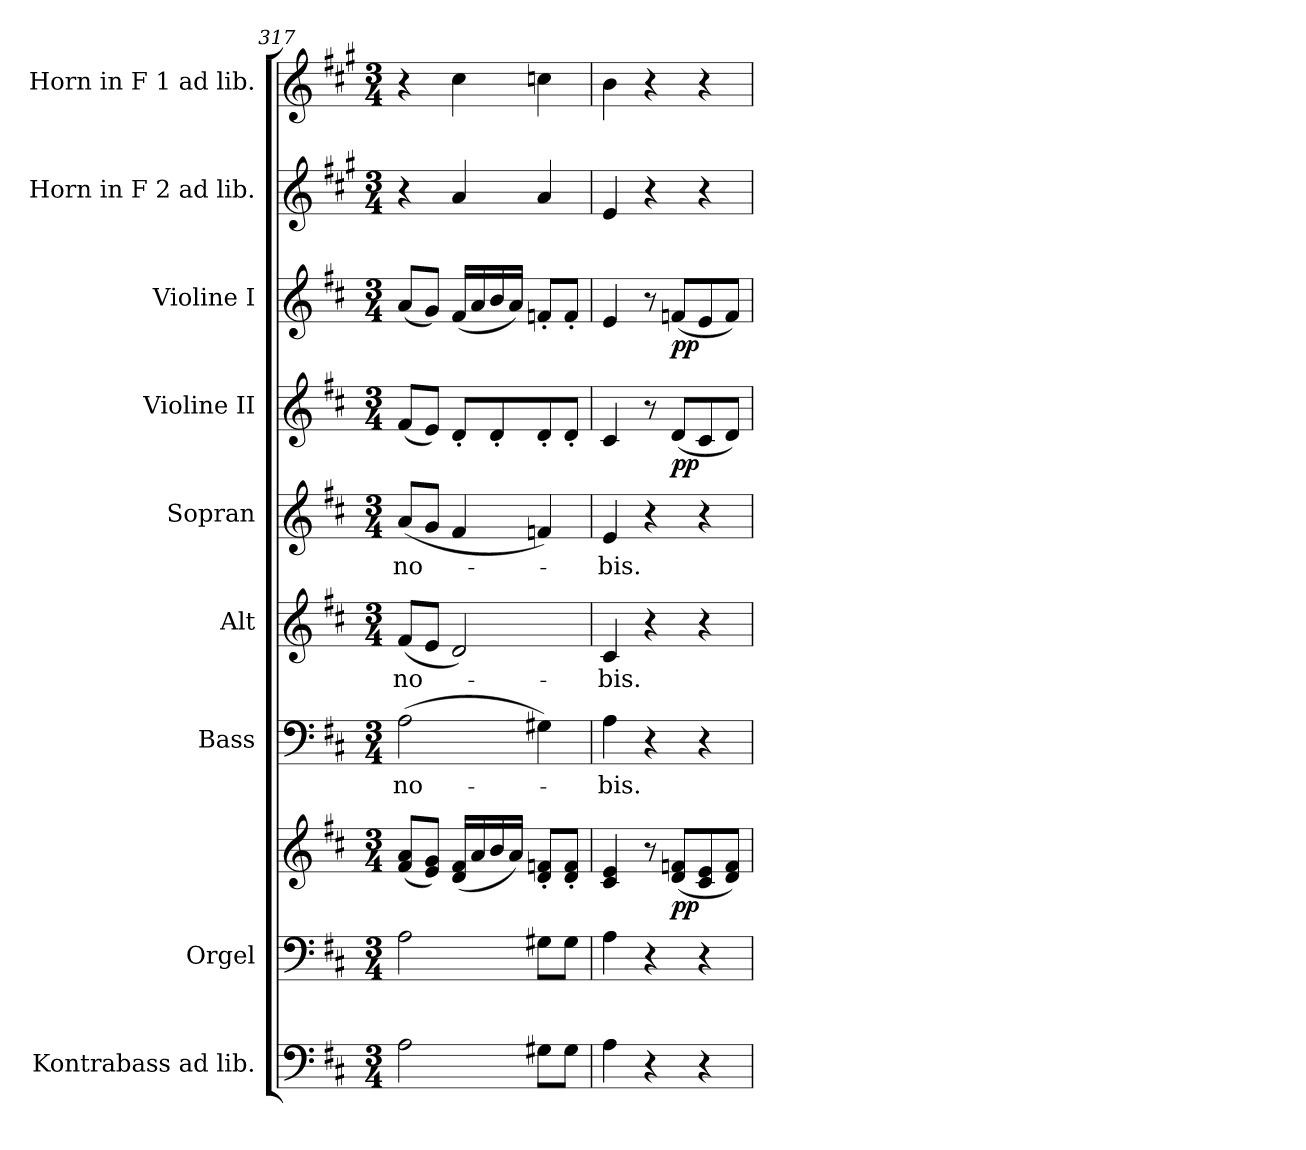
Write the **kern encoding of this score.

**kern	**kern	**kern	**dynam	**kern	**text	**kern	**text	**kern	**text	**kern	**dynam	**kern	**dynam	**kern	**kern
*part9	*part8	*part8	*part8	*part7	*part7	*part6	*part6	*part5	*part5	*part4	*part4	*part3	*part3	*part2	*part1
*staff10	*staff9	*staff8	*staff8/9	*staff7	*staff7	*staff6	*staff6	*staff5	*staff5	*staff4	*staff4	*staff3	*staff3	*staff2	*staff1
*I"Kontrabass ad lib.	*I"Orgel	*	*	*I"Bass	*	*I"Alt	*	*I"Sopran	*	*I"Violine II	*	*I"Violine I	*	*I"Horn in F 2 ad lib.	*I"Horn in F 1 ad lib.
*I'Kb.	*I'Org.	*	*	*I'B.	*	*I'A.	*	*I'S.	*	*I'Vl. II	*	*I'Vl. I	*	*	*
!!LO:PB:g=z
*clefF4	*clefF4	*clefG2	*	*clefF4	*	*clefG2	*	*clefG2	*	*clefG2	*	*clefG2	*	*clefG2	*clefG2
*ITrd7c12	*	*	*	*	*	*	*	*	*	*	*	*	*	*ITrd4c7	*ITrd4c7
*k[f#c#]	*k[f#c#]	*k[f#c#]	*	*k[f#c#]	*	*k[f#c#]	*	*k[f#c#]	*	*k[f#c#]	*	*k[f#c#]	*	*k[f#c#]	*k[f#c#]
*D:	*D:	*D:	*	*D:	*	*D:	*	*D:	*	*D:	*	*D:	*	*D:	*D:
*M3/4	*M3/4	*M3/4	*	*M3/4	*	*M3/4	*	*M3/4	*	*M3/4	*	*M3/4	*	*M3/4	*M3/4
=317	=317	=317	=317	=317	=317	=317	=317	=317	=317	=317	=317	=317	=317	=317	=317
!	!	!	!	!	!LO:LY:b	!	!LO:LY:b	!	!LO:LY:b	!	!	!	!	!	!
2AA\	2A\	(<8f#/ 8a/L	.	(>2A\	no-	(<8f#/L	no-	(<8a/L	no-	(<8f#/L	.	(<8a/L	.	4r	4r
.	.	8e/ 8g/J)	.	.	.	8e/J	.	8g/J	.	8e/J)	.	8g/J)	.	.	.
.	.	(<16d/ 16f#/LL	.	.	.	2d/)	.	4f#/	.	8d'</L	.	(<16f#/LL	.	4d/	4f#\
.	.	16a/	.	.	.	.	.	.	.	.	.	16a/	.	.	.
.	.	16b/	.	.	.	.	.	.	.	8d'</	.	16b/	.	.	.
.	.	16a/JJ)	.	.	.	.	.	.	.	.	.	16a/JJ)	.	.	.
8GG#X\L	8G#X\L	8d/'< 8fn/'<L	.	4G#X\)	.	.	.	4fn/)	.	8d'</	.	8fn'</L	.	4d/	4fn\
8GG#\J	8G#\J	8d/'< 8f/'<J	.	.	.	.	.	.	.	8d'</J	.	8f'</J	.	.	.
=318	=318	=318	=318	=318	=318	=318	=318	=318	=318	=318	=318	=318	=318	=318	=318
!	!	!	!	!	!LO:LY:b	!	!LO:LY:b	!	!LO:LY:b	!	!	!	!	!	!
4AA\	4A\	4c#/ 4e/	.	4A\	-bis.	4c#/	-bis.	4e/	-bis.	4c#/	.	4e/	.	4A/	4e\
4r	4r	8r	.	4r	.	4r	.	4r	.	8r	.	8r	.	4r	4r
!	!	!	!LO:DY:b	!	!	!	!	!	!	!	!LO:DY:b	!	!LO:DY:b	!	!
.	.	(<8d/ 8fn/L	pp	.	.	.	.	.	.	(<8d/L	pp	(<8fn/L	pp	.	.
4r	4r	8c#/ 8e/	.	4r	.	4r	.	4r	.	8c#/	.	8e/	.	4r	4r
.	.	8d/ 8f/J)	.	.	.	.	.	.	.	8d/J)	.	8f/J)	.	.	.
=	=	=	=	=	=	=	=	=	=	=	=	=	=	=	=
*-	*-	*-	*-	*-	*-	*-	*-	*-	*-	*-	*-	*-	*-	*-	*-
